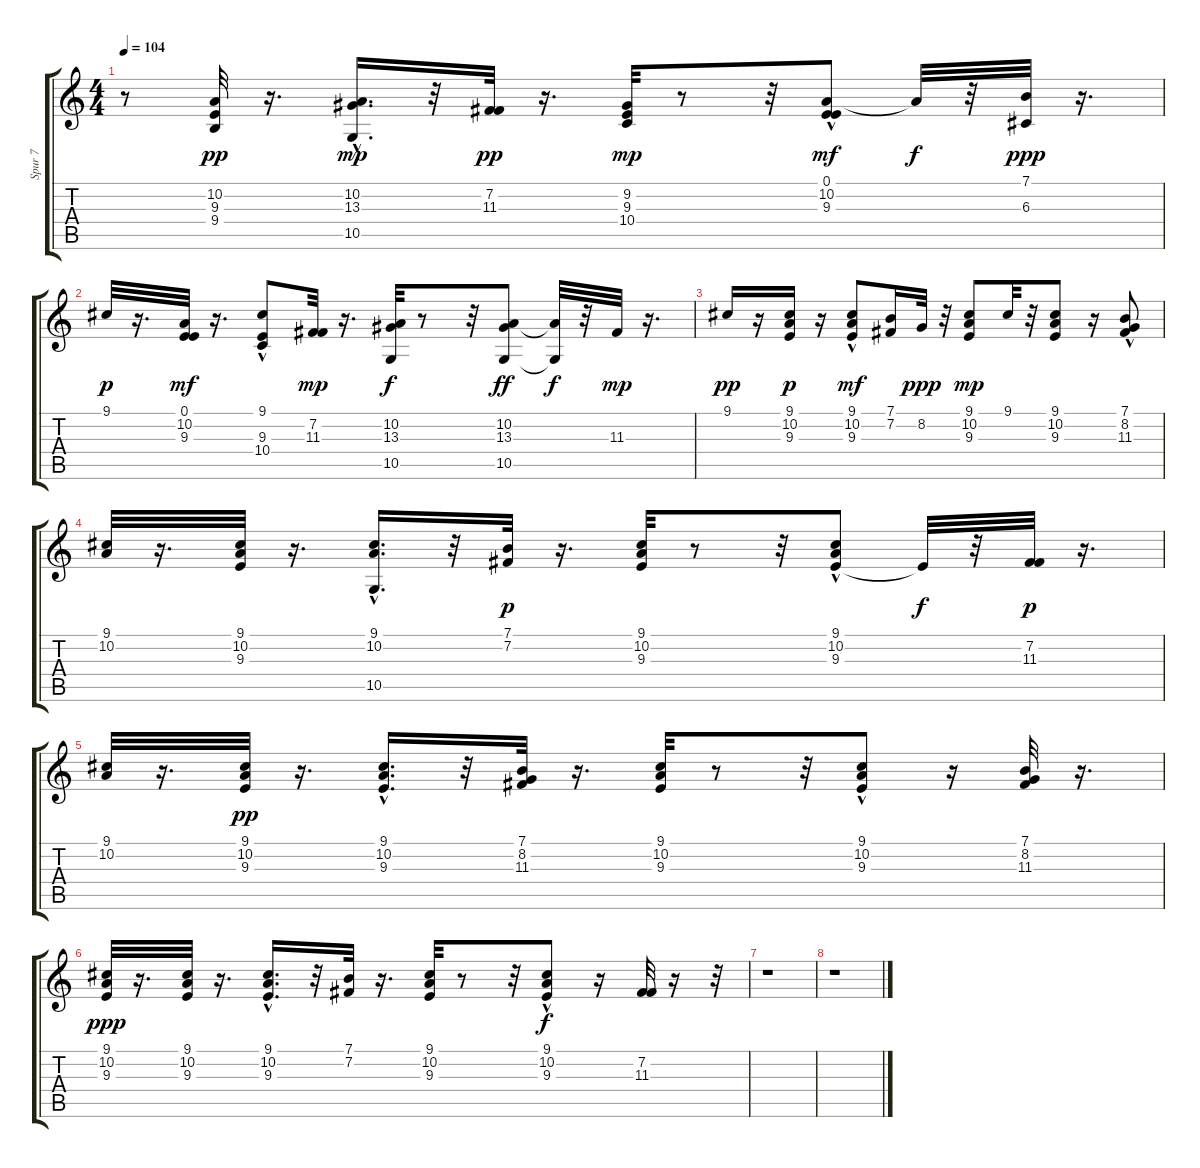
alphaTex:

\track ("Spur 7" "Spur 7") {instrument acousticgrandpiano}
\staff {score tabs}
\tuning (E4 B3 G3 D3 A2 E2) {hide}
\ts (4 4)
\tempo 104
\clef g2
\ks c
r.8{dy ppp} (10.2 9.3 9.4).32{dy pp} r.16{d} (10.2{hac} 13.3 10.5).16{d dy mp} r.32 (7.2 11.3).32{dy pp} r.16{d} (9.2 9.3 10.4).32{dy mp} r.8 r.32 (0.1{hac} 10.2 9.3).8{dy mf} 10.2{t}.32{dy f} r.32 (7.1 6.3).32{dy ppp} r.16{d} |
9.1.32{dy p} r.16{d} (0.1 10.2 9.3).32{dy mf} r.16{d} (9.1 9.3 10.4{hac}).8 (7.2 11.3).32{dy mp} r.16{d} (10.2 13.3 10.5).32{dy f} r.8 r.32 (10.2 13.3 10.5).8{dy ff} (10.2{t} 10.5{t}).32{dy f} r.32 11.3.32{dy mp} r.16{d} |
9.1.16{dy pp} r.16 (9.1 10.2 9.3).16{dy p} r.16 (9.1 10.2{hac} 9.3{hac}).8{dy mf} (7.1 7.2).16 8.2.32{dy ppp} r.32 (9.1 10.2 9.3).8{dy mp} 9.1.32 r.32 (9.1 10.2 9.3).8 r.16 (7.1 8.2{hac} 11.3{hac}).8 |
(9.1 10.2).32 r.16{d} (9.1 10.2 9.3).32 r.16{d} (9.1{hac} 10.2 10.5{hac}).16{d} r.32 (7.1 7.2).32{dy p} r.16{d} (9.1 10.2 9.3).32 r.8 r.32 (9.1 10.2{hac} 9.3).8 9.3{t}.32{dy f} r.32 (7.2 11.3).32{dy p} r.16{d} |
(9.1 10.2).32 r.16{d} (9.1 10.2 9.3).32{dy pp} r.16{d} (9.1{hac} 10.2 9.3).16{d} r.32 (7.1 8.2 11.3).32 r.16{d} (9.1 10.2 9.3).32 r.8 r.32 (9.1{hac} 10.2 9.3).8 r.16 (7.1 8.2 11.3).32 r.16{d} |
(9.1 10.2 9.3).32{dy ppp} r.16{d} (9.1 10.2 9.3).32 r.16{d} (9.1{hac} 10.2 9.3).16{d} r.32 (7.1 7.2).32 r.16{d} (9.1 10.2 9.3).32 r.8 r.32 (9.1 10.2 9.3{hac}).8{dy f} r.16 (7.2 11.3).32 r.16 r.32 |
r.1 |
r.1
